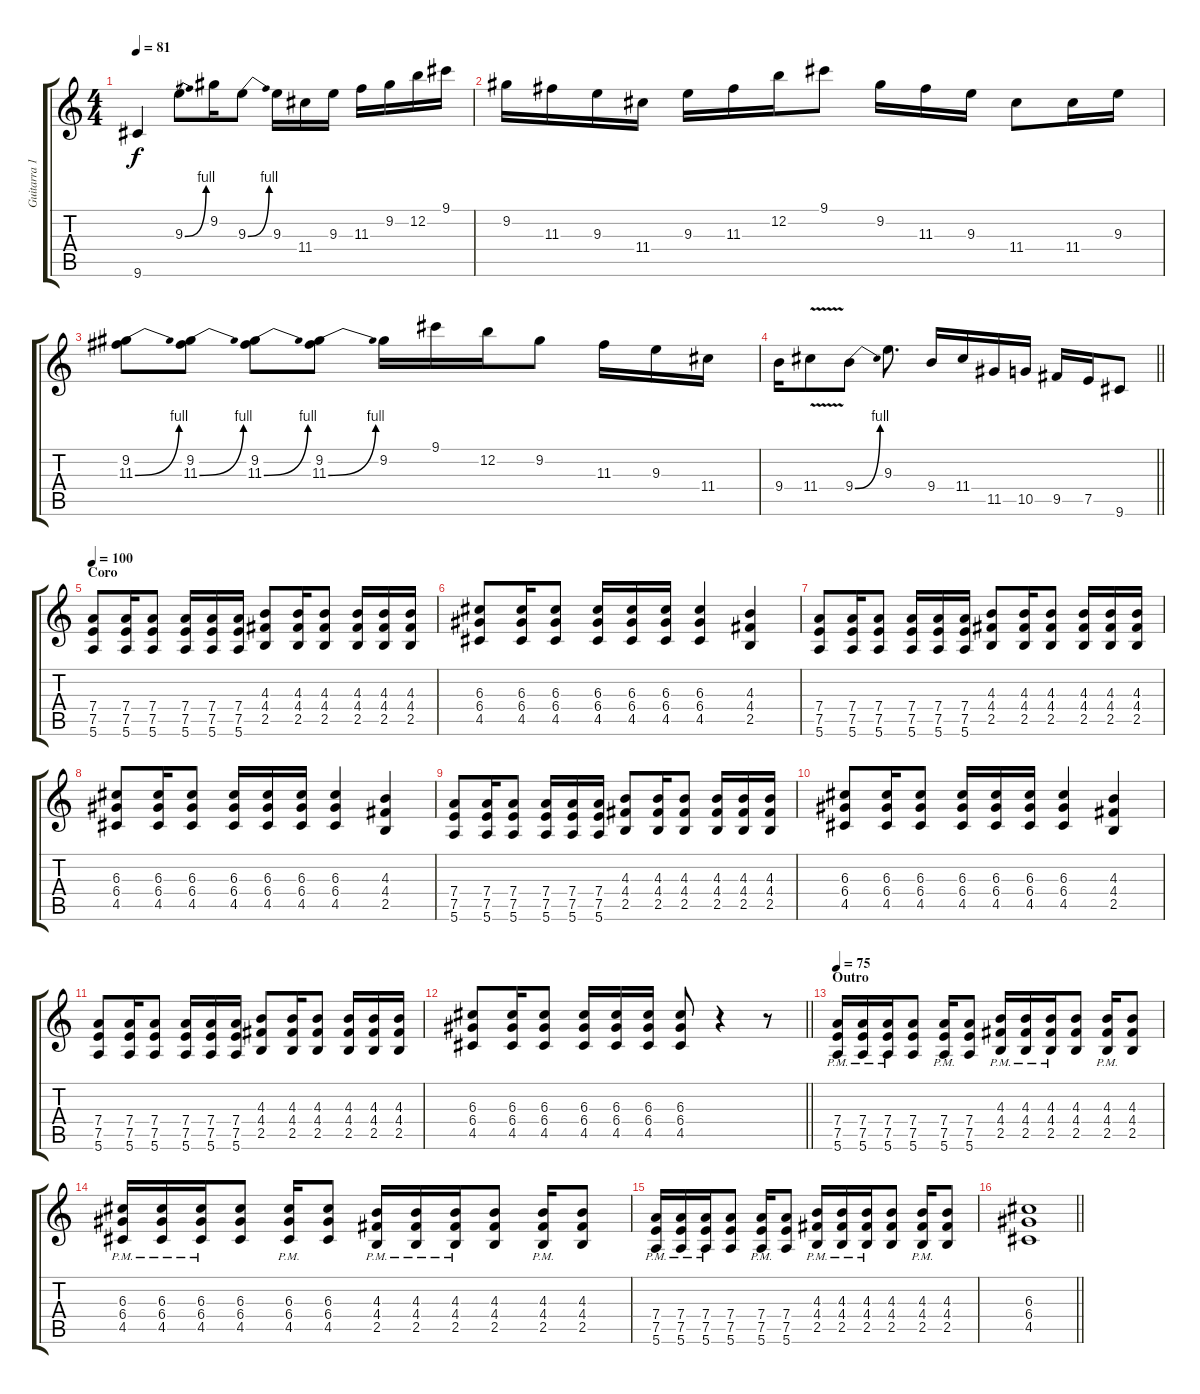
\track ("Guitarra 1 (Alexis Korfiatis)" "Guitarra 1") {instrument electricguitarclean}
\staff {score tabs}
\tuning (E4 B3 G3 D3 A2 E2) {hide}
\ts (4 4)
\tempo 81
\clef g2
\ks c
9.6.4{dy f} 9.3{be (bend 0 0 60 4)}.8 9.2.16 9.3{be (bend 0 0 60 4)}.8 9.3.16 11.4.16 9.3.16 11.3.16 9.2.16 12.2.16 9.1.16 |
9.2.16 11.3.16 9.3.16 11.4.16 9.3.16 11.3.16 12.2.16 9.1.8 9.2.16 11.3.16 9.3.16 11.4.8 11.4.16 9.3.16 |
(9.2 11.3{be (bend 0 0 60 4)}).8 (9.2 11.3{be (bend 0 0 60 4)}).8 (9.2 11.3{be (bend 0 0 60 4)}).8 (9.2 11.3{be (bend 0 0 60 4)}).8 9.2.16 9.1.16 12.2.16 9.2.8 11.3.16 9.3.16 11.4.16 |
\barLineRight lightlight
9.4.16 11.4{v}.8 9.4{be (bend 0 0 60 4)}.8 9.3.8{d} 9.4.16 11.4.16 11.5.16 10.5.16 9.5.16 7.5.16 9.6.8 |
\section ("" "Coro")
\tempo 100
(7.4 7.5 5.6).8{volume 12 instrument overdrivenguitar} (7.4 7.5 5.6).16 (7.4 7.5 5.6).8 (7.4 7.5 5.6).16 (7.4 7.5 5.6).16 (7.4 7.5 5.6).16 (4.3 4.4 2.5).8 (4.3 4.4 2.5).16 (4.3 4.4 2.5).8 (4.3 4.4 2.5).16 (4.3 4.4 2.5).16 (4.3 4.4 2.5).16 |
(6.3 6.4 4.5).8 (6.3 6.4 4.5).16 (6.3 6.4 4.5).8 (6.3 6.4 4.5).16 (6.3 6.4 4.5).16 (6.3 6.4 4.5).16 (6.3 6.4 4.5).4 (4.3 4.4 2.5).4 |
(7.4 7.5 5.6).8 (7.4 7.5 5.6).16 (7.4 7.5 5.6).8 (7.4 7.5 5.6).16 (7.4 7.5 5.6).16 (7.4 7.5 5.6).16 (4.3 4.4 2.5).8 (4.3 4.4 2.5).16 (4.3 4.4 2.5).8 (4.3 4.4 2.5).16 (4.3 4.4 2.5).16 (4.3 4.4 2.5).16 |
(6.3 6.4 4.5).8 (6.3 6.4 4.5).16 (6.3 6.4 4.5).8 (6.3 6.4 4.5).16 (6.3 6.4 4.5).16 (6.3 6.4 4.5).16 (6.3 6.4 4.5).4 (4.3 4.4 2.5).4 |
(7.4 7.5 5.6).8 (7.4 7.5 5.6).16 (7.4 7.5 5.6).8 (7.4 7.5 5.6).16 (7.4 7.5 5.6).16 (7.4 7.5 5.6).16 (4.3 4.4 2.5).8 (4.3 4.4 2.5).16 (4.3 4.4 2.5).8 (4.3 4.4 2.5).16 (4.3 4.4 2.5).16 (4.3 4.4 2.5).16 |
(6.3 6.4 4.5).8 (6.3 6.4 4.5).16 (6.3 6.4 4.5).8 (6.3 6.4 4.5).16 (6.3 6.4 4.5).16 (6.3 6.4 4.5).16 (6.3 6.4 4.5).4 (4.3 4.4 2.5).4 |
(7.4 7.5 5.6).8 (7.4 7.5 5.6).16 (7.4 7.5 5.6).8 (7.4 7.5 5.6).16 (7.4 7.5 5.6).16 (7.4 7.5 5.6).16 (4.3 4.4 2.5).8 (4.3 4.4 2.5).16 (4.3 4.4 2.5).8 (4.3 4.4 2.5).16 (4.3 4.4 2.5).16 (4.3 4.4 2.5).16 |
\barLineRight lightlight
(6.3 6.4 4.5).8 (6.3 6.4 4.5).16 (6.3 6.4 4.5).8 (6.3 6.4 4.5).16 (6.3 6.4 4.5).16 (6.3 6.4 4.5).16 (6.3 6.4 4.5).8 r.4 r.8 |
\section ("" "Outro")
\tempo 75
(7.4{pm} 7.5{pm} 5.6{pm}).16 (7.4{pm} 7.5{pm} 5.6{pm}).16 (7.4{pm} 7.5{pm} 5.6{pm}).16 (7.4 7.5 5.6).8 (7.4{pm} 7.5{pm} 5.6{pm}).16 (7.4 7.5 5.6).8 (4.3{pm} 4.4{pm} 2.5{pm}).16 (4.3{pm} 4.4{pm} 2.5{pm}).16 (4.3{pm} 4.4{pm} 2.5{pm}).16 (4.3 4.4 2.5).8 (4.3{pm} 4.4{pm} 2.5{pm}).16 (4.3 4.4 2.5).8 |
(6.3{pm} 6.4{pm} 4.5{pm}).16 (6.3{pm} 6.4{pm} 4.5{pm}).16 (6.3{pm} 6.4{pm} 4.5{pm}).16 (6.3 6.4 4.5).8 (6.3{pm} 6.4{pm} 4.5{pm}).16 (6.3 6.4 4.5).8 (4.3{pm} 4.4{pm} 2.5{pm}).16 (4.3{pm} 4.4{pm} 2.5{pm}).16 (4.3{pm} 4.4{pm} 2.5{pm}).16 (4.3 4.4 2.5).8 (4.3{pm} 4.4{pm} 2.5{pm}).16 (4.3 4.4 2.5).8 |
(7.4{pm} 7.5{pm} 5.6{pm}).16 (7.4{pm} 7.5{pm} 5.6{pm}).16 (7.4{pm} 7.5{pm} 5.6{pm}).16 (7.4 7.5 5.6).8 (7.4{pm} 7.5{pm} 5.6{pm}).16 (7.4 7.5 5.6).8 (4.3{pm} 4.4{pm} 2.5{pm}).16 (4.3{pm} 4.4{pm} 2.5{pm}).16 (4.3{pm} 4.4{pm} 2.5{pm}).16 (4.3 4.4 2.5).8 (4.3{pm} 4.4{pm} 2.5{pm}).16 (4.3 4.4 2.5).8 |
\barLineRight lightlight
(6.3 6.4 4.5).1
